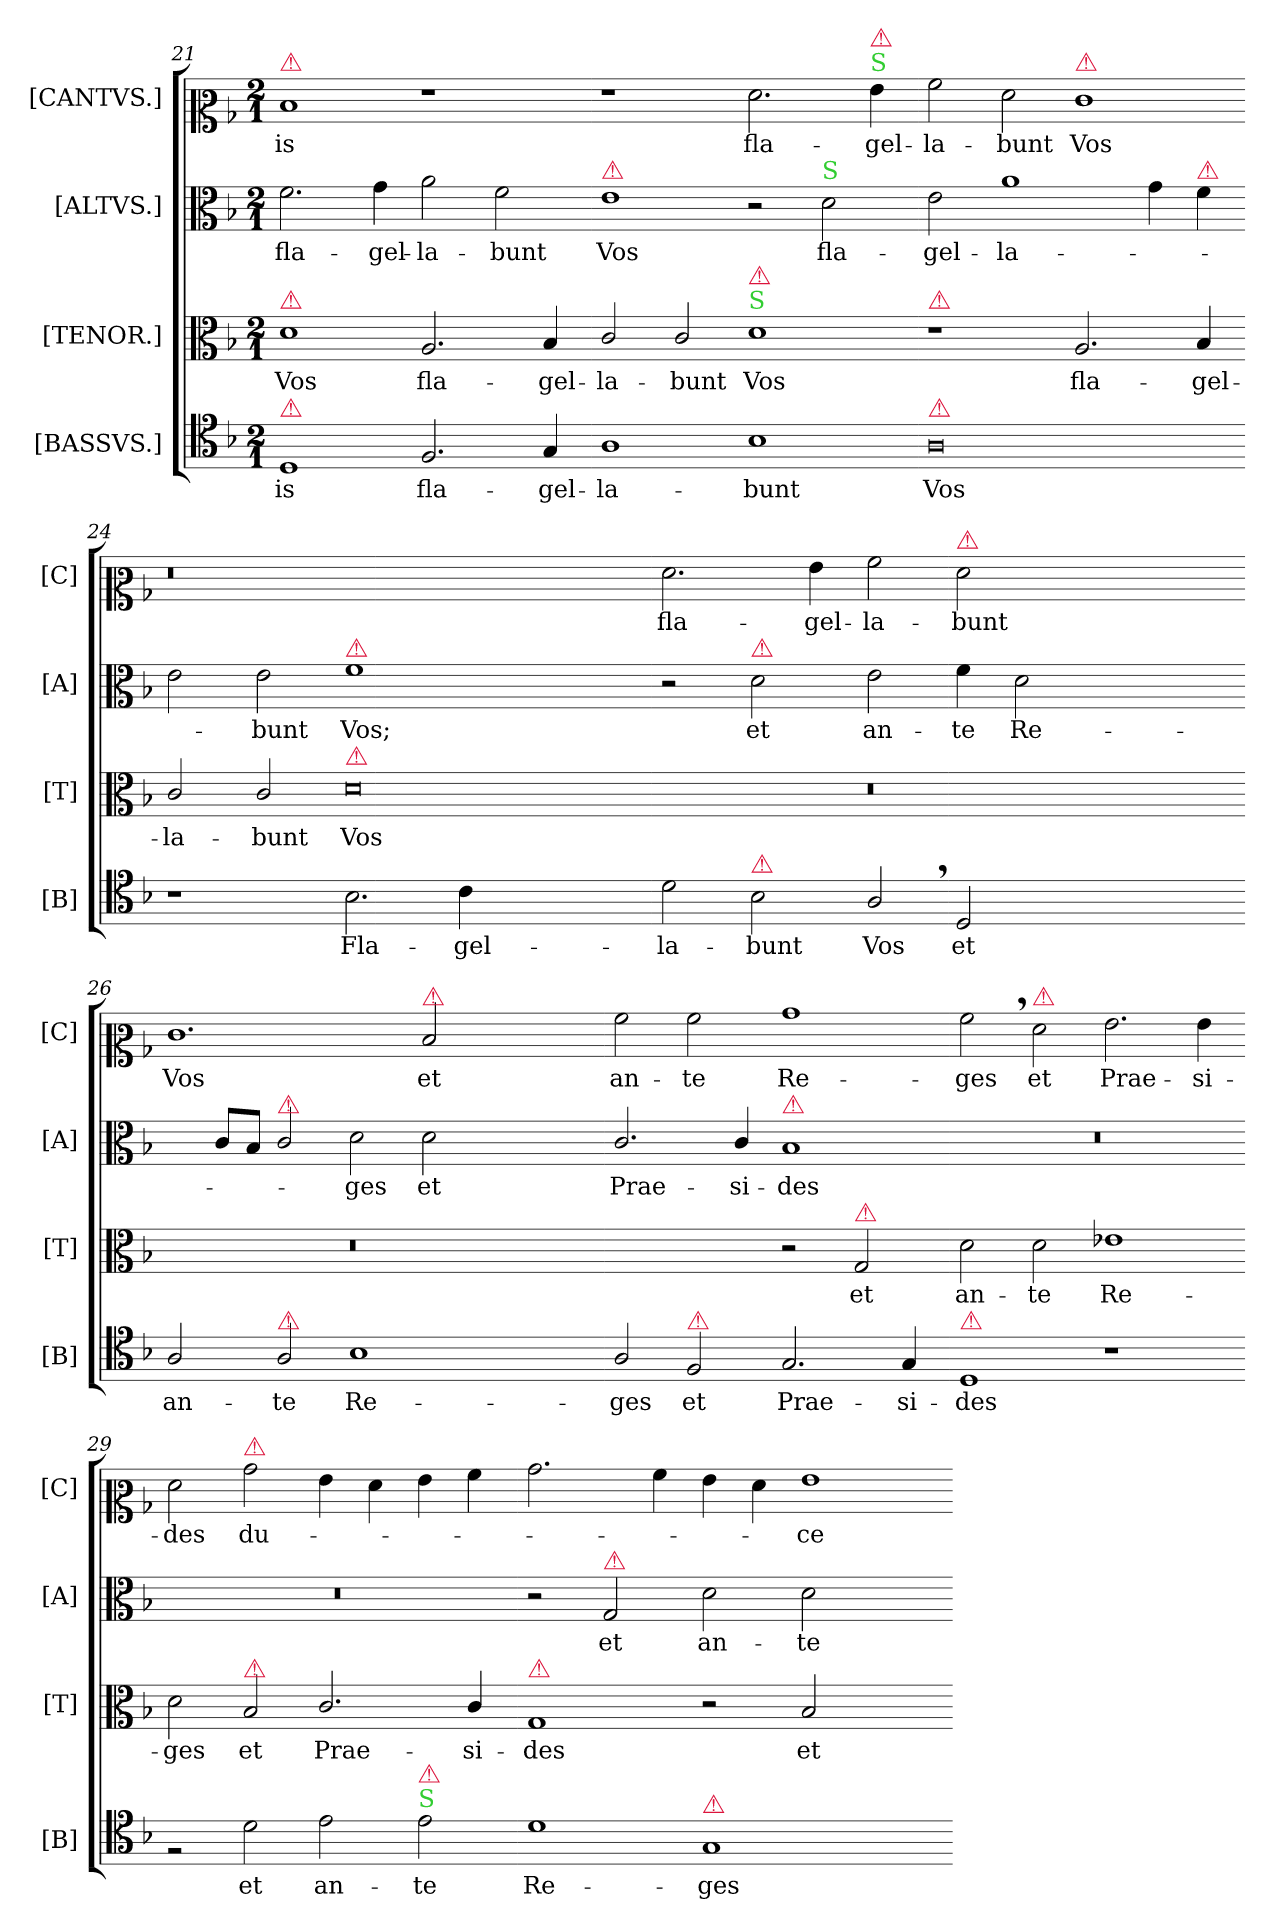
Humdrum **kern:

**kern	**text	**kern	**text	**kern	**text	**kern	**text
*part4	*part4	*part3	*part3	*part2	*part2	*part1	*part1
*staff4	*staff4	*staff3	*staff3	*staff2	*staff2	*staff1	*staff1
*I"[BASSVS.]	*	*I"[TENOR.]	*	*I"[ALTVS.]	*	*I"[CANTVS.]	*
*I'[B]	*	*I'[T]	*	*I'[A]	*	*I'[C]	*
*clefC4	*	*clefC3	*	*clefC3	*	*clefC2	*
*k[b-]	*	*k[b-]	*	*k[b-]	*	*k[b-]	*
*M2/1	*	*M2/1	*	*M2/1	*	*M2/1	*
=21	=21	=21	=21	=21	=21	=21	=21
!	!	!	!	!	!	!LO:TX:a:color=crimson:t=⚠	!
!	!	!LO:TX:a:color=crimson:t=⚠	!	!	!	!	!
!LO:TX:a:color=crimson:t=⚠	!	!	!	!	!	!	!
!	!	!	!	!	!	!	!LO:LY:i
1D	-is	1d	Vos	2.f\	fla-	1d	-is
.	.	.	.	4g\	-gel-	.	.
!	!	!	!LO:LY:i	!	!	!	!
2.F/	fla-	2.A/	fla-	2a\	-la-	1r	.
.	.	.	.	2f\	bunt	.	.
!	!	!	!LO:LY:i	!	!	!	!
4G/	-gel-	4B-/	-gel-	.	.	.	.
=22-	=22-	=22-	=22-	=22-	=22-	=22-	=22-
!	!	!	!	!LO:TX:a:color=crimson:t=⚠	!	!	!
!	!	!	!LO:LY:i	!	!	!	!
1A	-la-	2c/	-la-	1e	Vos	1r	.
!	!	!	!LO:LY:i	!	!	!	!
.	.	2c/	-bunt	.	.	.	.
!	!	!LO:TX:a:color=limegreen:t=S	!	!	!	!	!
!	!	!LO:TX:a:color=crimson:t=⚠	!	!	!	!	!
!	!	!	!LO:LY:i	!	!	!	!
1B-	-bunt	1d	Vos	2r	.	2.f\	fla-
!	!	!	!	!LO:TX:a:color=limegreen:t=S	!	!	!
.	.	.	.	2d\	fla-	.	.
!	!	!	!	!	!	!LO:TX:a:color=limegreen:t=S	!
!	!	!	!	!	!	!LO:TX:a:color=crimson:t=⚠	!
.	.	.	.	.	.	4g\	-gel-
=23-	=23-	=23-	=23-	=23-	=23-	=23-	=23-
!	!	!LO:TX:a:color=crimson:t=⚠	!	!	!	!	!
!LO:TX:a:color=crimson:t=⚠	!	!	!	!	!	!	!
0A	Vos	1r	.	2e\	-gel-	2a\	-la-
.	.	.	.	1a	-la-	2f\	-bunt
!	!	!	!	!	!	!LO:TX:a:color=crimson:t=⚠	!
!	!	!	!LO:LY:i	!	!	!	!
.	.	2.A/	fla-	.	.	1e	Vos
.	.	.	.	4g\	.	.	.
!	!	!	!	!LO:TX:a:color=crimson:t=⚠	!	!	!
!	!	!	!LO:LY:i	!	!	!	!
.	.	4B-/	-gel-	4f\	.	.	.
=24-	=24-	=24-	=24-	=24-	=24-	=24-	=24-
!	!	!	!LO:LY:i	!	!	!	!
1r	.	2c/	-la-	2e\	.	0r	.
!	!	!	!LO:LY:i	!	!	!	!
.	.	2c/	-bunt	2e\	-bunt	.	.
!	!	!	!	!LO:TX:a:color=crimson:t=⚠	!	!	!
!	!	!LO:TX:a:color=crimson:t=⚠	!	!	!	!	!
!	!	!	!LO:LY:i	!	!	!	!
2.B-\	Fla-	0d	Vos	1f	Vos;	.	.
4c\	-gel-	.	.	.	.	.	.
1ryy	.	.	.	1ryy	.	1ryy	.
=25-	=25-	=25-	=25-	=25-	=25-	=25-	=25-
!	!	!	!	!	!	!	!LO:LY:i
2d\	-la-	1ryy	.	2r	.	2.f\	fla-
!	!	!	!	!LO:TX:a:color=crimson:t=⚠	!	!	!
!LO:TX:a:color=crimson:t=⚠	!	!	!	!	!	!	!
2B-\	-bunt	.	.	2d\	et	.	.
!	!	!	!	!	!	!	!LO:LY:i
.	.	.	.	.	.	4g\	-gel-
!	!	!	!	!	!	!	!LO:LY:i
2A,</	Vos	0r	.	2e\	an-	2a\	-la-
!	!	!	!	!	!	!LO:TX:a:color=crimson:t=⚠	!
!	!	!	!	!	!	!	!LO:LY:i
2D/	et	.	.	4f\	-te	2f\	-bunt
.	.	.	.	2d\	Re-	.	.
1ryy	.	.	.	.	.	1ryy	.
.	.	.	.	2.ryy	.	.	.
=26-	=26-	=26-	=26-	=26-	=26-	=26-	=26-
!	!	!	!	!	!	!	!LO:LY:i
2A/	an-	1ryy	.	4ryy	.	1.e	Vos
.	.	.	.	8c/L	.	.	.
.	.	.	.	8B-/J	.	.	.
!	!	!	!	!LO:TX:a:color=crimson:t=⚠	!	!	!
!LO:TX:a:color=crimson:t=⚠	!	!	!	!	!	!	!
2A/	-te	.	.	2c/	.	.	.
1B-	Re-	0r	.	2d\	-ges	.	.
!	!	!	!	!	!	!LO:TX:a:color=crimson:t=⚠	!
.	.	.	.	2d\	et	2d/	et
1ryy	.	.	.	1ryy	.	1ryy	.
=27-	=27-	=27-	=27-	=27-	=27-	=27-	=27-
2A/	-ges	1ryy	.	2.c/	Prae-	2a\	an-
!LO:TX:a:color=crimson:t=⚠	!	!	!	!	!	!	!
2F/	et	.	.	.	.	2a\	-te
.	.	.	.	4c/	-si-	.	.
!	!	!	!	!LO:TX:a:color=crimson:t=⚠	!	!	!
2.G/	Prae-	2r	.	1B-	-des	1b-	Re-
!	!	!LO:TX:a:color=crimson:t=⚠	!	!	!	!	!
.	.	2G/	et	.	.	.	.
4G/	-si-	.	.	.	.	.	.
=28-	=28-	=28-	=28-	=28-	=28-	=28-	=28-
!LO:TX:a:color=crimson:t=⚠	!	!	!	!	!	!	!
1D	-des	2d\	an-	0r	.	2a,\	-ges
!	!	!	!	!	!	!LO:TX:a:color=crimson:t=⚠	!
.	.	2d\	-te	.	.	2f\	et
1r	.	1e-X	Re-	.	.	2.g\	Prae-
.	.	.	.	.	.	4g\	-si-
=29-	=29-	=29-	=29-	=29-	=29-	=29-	=29-
2rF	.	2d\	-ges	0r	.	2f\	-des
!	!	!	!	!	!	!LO:TX:a:color=crimson:t=⚠	!
!	!	!LO:TX:a:color=crimson:t=⚠	!	!	!	!	!
2d\	et	2B-/	et	.	.	2b-\	du-
2e\	an-	2.c/	Prae-	.	.	4g\	.
.	.	.	.	.	.	4f\	.
!LO:TX:a:color=limegreen:t=S	!	!	!	!	!	!	!
!LO:TX:a:color=crimson:t=⚠	!	!	!	!	!	!	!
2e\	-te	.	.	.	.	4g\	.
.	.	4c/	-si-	.	.	4a\	.
=30-	=30-	=30-	=30-	=30-	=30-	=30-	=30-
!	!	!LO:TX:a:color=crimson:t=⚠	!	!	!	!	!
1d	Re-	1G	-des	2r	.	2.b-\	.
!	!	!	!	!LO:TX:a:color=crimson:t=⚠	!	!	!
!	!	!	!	!	!LO:LY:i	!	!
.	.	.	.	2G/	et	.	.
.	.	.	.	.	.	4a\	.
!LO:TX:a:color=crimson:t=⚠	!	!	!	!	!	!	!
!	!	!	!	!	!LO:LY:i	!	!
1G	-ges	2r	.	2d\	an-	4g\	.
.	.	.	.	.	.	4f\	.
!	!	!	!LO:LY:i	!	!LO:LY:i	!	!
.	.	2B-/	et	2d\	-te	1g\	-ce
2ryy	.	2ryy	.	2ryy	.	.	.
=-	=-	=-	=-	=-	=-	=-	=-
*-	*-	*-	*-	*-	*-	*-	*-
